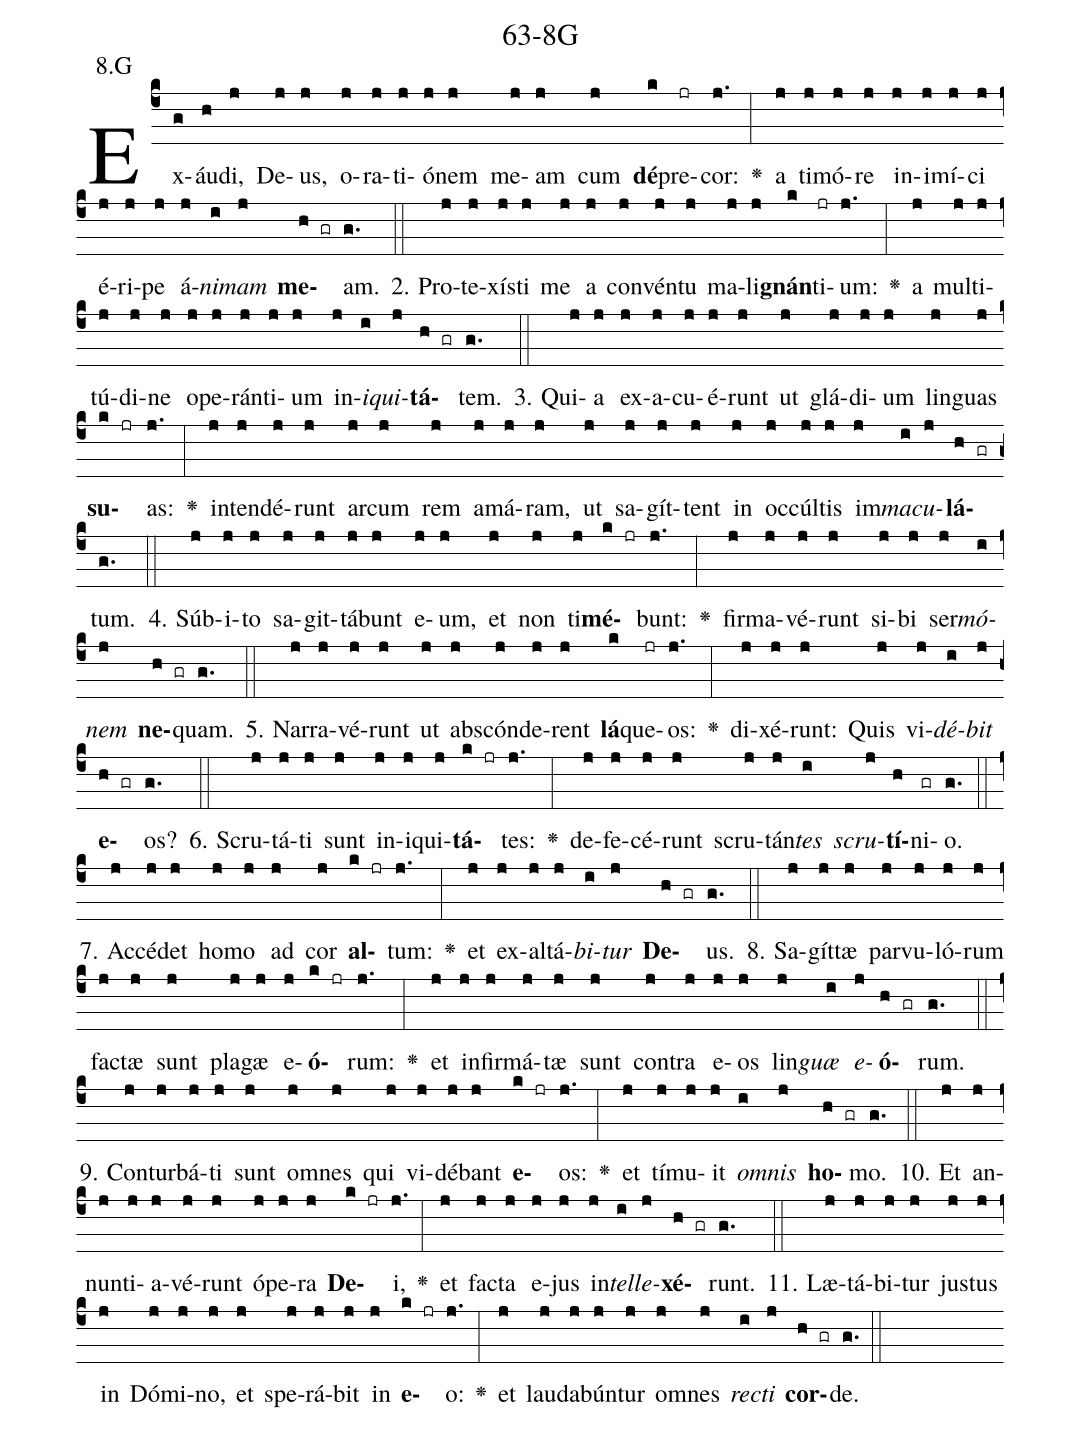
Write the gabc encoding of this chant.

name: 63-8G;
annotation: 8.G;
%%
(c4)Ex(g)áu(h)di,(j) De(j)us,(j) o(j)ra(j)ti(j)ó(j)nem(j) me(j)am(j) cum(j) <b>dé</b>(k)pre(jr)cor:(j.) <v>\greheightstar</v>(:) a(j) ti(j)mó(j)re(j) in(j)i(j)mí(j)ci(j) é(j)ri(j)pe(j) á(j)<i>ni</i>(i)<i>mam</i>(j) <b>me</b>(h gr)am.(g.) (::)
2. Pro(j)te(j)xís(j)ti(j) me(j) a(j) con(j)vén(j)tu(j) ma(j)li(j)<b>gnán</b>(k)ti(jr)um:(j.) <v>\greheightstar</v>(:) a(j) mul(j)ti(j)tú(j)di(j)ne(j) o(j)pe(j)rán(j)ti(j)um(j) in(j)<i>i</i>(i)<i>qui</i>(j)<b>tá</b>(h gr)tem.(g.) (::)
3. Qui(j)a(j) ex(j)a(j)cu(j)é(j)runt(j) ut(j) glá(j)di(j)um(j) lin(j)guas(j) <b>su</b>(k jr)as:(j.) <v>\greheightstar</v>(:) in(j)ten(j)dé(j)runt(j) ar(j)cum(j) rem(j) a(j)má(j)ram,(j) ut(j) sa(j)gít(j)tent(j) in(j) oc(j)cúl(j)tis(j) im(j)<i>ma</i>(i)<i>cu</i>(j)<b>lá</b>(h gr)tum.(g.) (::)
4. Súb(j)i(j)to(j) sa(j)git(j)tá(j)bunt(j) e(j)um,(j) et(j) non(j) ti(j)<b>mé</b>(k jr)bunt:(j.) <v>\greheightstar</v>(:) fir(j)ma(j)vé(j)runt(j) si(j)bi(j) ser(j)<i>mó</i>(i)<i>nem</i>(j) <b>ne</b>(h gr)quam.(g.) (::)
5. Nar(j)ra(j)vé(j)runt(j) ut(j) abs(j)cón(j)de(j)rent(j) <b>lá</b>(k)que(jr)os:(j.) <v>\greheightstar</v>(:) di(j)xé(j)runt:(j) Quis(j) vi(j)<i>dé</i>(i)<i>bit</i>(j) <b>e</b>(h gr)os?(g.) (::)
6. Scru(j)tá(j)ti(j) sunt(j) in(j)i(j)qui(j)<b>tá</b>(k jr)tes:(j.) <v>\greheightstar</v>(:) de(j)fe(j)cé(j)runt(j) scru(j)tán(j)<i>tes</i>(i) <i>scru</i>(j)<b>tí</b>(h)ni(gr)o.(g.) (::)
7. Ac(j)cé(j)det(j) ho(j)mo(j) ad(j) cor(j) <b>al</b>(k jr)tum:(j.) <v>\greheightstar</v>(:) et(j) ex(j)al(j)tá(j)<i>bi</i>(i)<i>tur</i>(j) <b>De</b>(h gr)us.(g.) (::)
8. Sa(j)gít(j)tæ(j) par(j)vu(j)ló(j)rum(j) fac(j)tæ(j) sunt(j) pla(j)gæ(j) e(j)<b>ó</b>(k jr)rum:(j.) <v>\greheightstar</v>(:) et(j) in(j)fir(j)má(j)tæ(j) sunt(j) con(j)tra(j) e(j)os(j) lin(j)<i>guæ</i>(i) <i>e</i>(j)<b>ó</b>(h gr)rum.(g.) (::)
9. Con(j)tur(j)bá(j)ti(j) sunt(j) om(j)nes(j) qui(j) vi(j)dé(j)bant(j) <b>e</b>(k jr)os:(j.) <v>\greheightstar</v>(:) et(j) tí(j)mu(j)it(j) <i>om</i>(i)<i>nis</i>(j) <b>ho</b>(h gr)mo.(g.) (::)
10. Et(j) an(j)nun(j)ti(j)a(j)vé(j)runt(j) ó(j)pe(j)ra(j) <b>De</b>(k jr)i,(j.) <v>\greheightstar</v>(:) et(j) fac(j)ta(j) e(j)jus(j) in(j)<i>tel</i>(i)<i>le</i>(j)<b>xé</b>(h gr)runt.(g.) (::)
11. Læ(j)tá(j)bi(j)tur(j) jus(j)tus(j) in(j) Dó(j)mi(j)no,(j) et(j) spe(j)rá(j)bit(j) in(j) <b>e</b>(k jr)o:(j.) <v>\greheightstar</v>(:) et(j) lau(j)da(j)bún(j)tur(j) om(j)nes(j) <i>rec</i>(i)<i>ti</i>(j) <b>cor</b>(h gr)de.(g.) (::)
